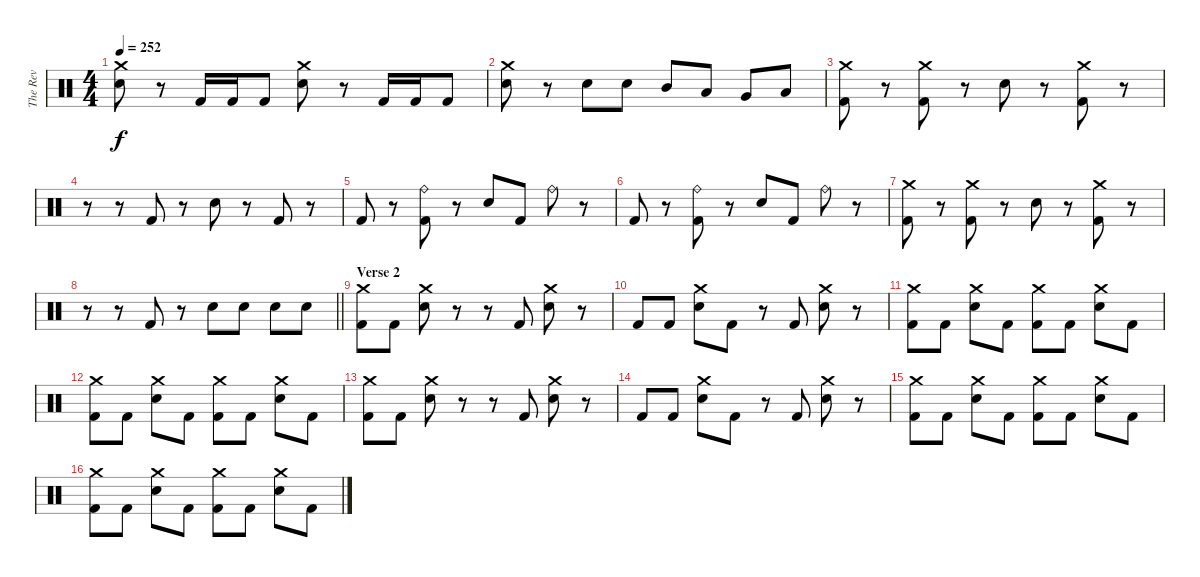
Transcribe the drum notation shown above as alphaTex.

\track ("The Rev" "The Rev") {instrument percussion}
\staff {score}
\articulation defaults
\ts (4 4)
\tempo 252
\clef neutral
\ks c
("Crash medium (hit)" "Electric Snare (hit)").8{dy f} r.8 "Kick (hit) 2".16 "Kick (hit) 2".16 "Kick (hit) 2".8 ("Crash medium (hit)" "Electric Snare (hit)").8 r.8 "Kick (hit) 2".16 "Kick (hit) 2".16 "Kick (hit) 2".8 |
("Crash medium (hit)" "Electric Snare (hit)").8 r.8 "Electric Snare (hit)".8 "Electric Snare (hit)".8 "Mid Tom (hit)".8 "Low Tom (hit)".8 "Very Low Tom (hit)".8 "Low Floor Tom (hit)".8 |
("Crash medium (hit)" "Kick (hit) 2").8 r.8 ("Crash medium (hit)" "Kick (hit) 2").8 r.8 "Electric Snare (hit)".8 r.8 ("Crash medium (hit)" "Kick (hit) 2").8 r.8 |
r.8 r.8 "Kick (hit) 2".8 r.8 "Electric Snare (hit)".8 r.8 "Kick (hit) 2".8 r.8 |
"Kick (hit) 2".8 r.8 ("Ride (bell)" "Kick (hit) 2").8 r.8 "Electric Snare (hit)".8 "Kick (hit) 2".8 "Ride (bell)".8 r.8 |
"Kick (hit) 2".8 r.8 ("Ride (bell)" "Kick (hit) 2").8 r.8 "Electric Snare (hit)".8 "Kick (hit) 2".8 "Ride (bell)".8 r.8 |
("Crash medium (hit)" "Kick (hit) 2").8 r.8 ("Crash medium (hit)" "Kick (hit) 2").8 r.8 "Electric Snare (hit)".8 r.8 ("Crash medium (hit)" "Kick (hit) 2").8 r.8 |
\barLineRight lightlight
r.8 r.8 "Kick (hit) 2".8 r.8 "Electric Snare (hit)".8 "Electric Snare (hit)".8 "Electric Snare (hit)".8 "Electric Snare (hit)".8 |
\section ("" "Verse 2")
("Crash medium (hit)" "Kick (hit) 2").8 "Kick (hit) 2".8 ("Crash medium (hit)" "Electric Snare (hit)").8 r.8 r.8 "Kick (hit) 2".8 ("Crash medium (hit)" "Electric Snare (hit)").8 r.8 |
"Kick (hit) 2".8 "Kick (hit) 2".8 ("Crash medium (hit)" "Electric Snare (hit)").8 "Kick (hit) 2".8 r.8 "Kick (hit) 2".8 ("Crash medium (hit)" "Electric Snare (hit)").8 r.8 |
("Crash medium (hit)" "Kick (hit) 2").8 "Kick (hit) 2".8 ("Crash medium (hit)" "Electric Snare (hit)").8 "Kick (hit) 2".8 ("Crash medium (hit)" "Kick (hit) 2").8 "Kick (hit) 2".8 ("Crash medium (hit)" "Electric Snare (hit)").8 "Kick (hit) 2".8 |
("Crash medium (hit)" "Kick (hit) 2").8 "Kick (hit) 2".8 ("Crash medium (hit)" "Electric Snare (hit)").8 "Kick (hit) 2".8 ("Crash medium (hit)" "Kick (hit) 2").8 "Kick (hit) 2".8 ("Crash medium (hit)" "Electric Snare (hit)").8 "Kick (hit) 2".8 |
("Crash medium (hit)" "Kick (hit) 2").8 "Kick (hit) 2".8 ("Crash medium (hit)" "Electric Snare (hit)").8 r.8 r.8 "Kick (hit) 2".8 ("Crash medium (hit)" "Electric Snare (hit)").8 r.8 |
"Kick (hit) 2".8 "Kick (hit) 2".8 ("Crash medium (hit)" "Electric Snare (hit)").8 "Kick (hit) 2".8 r.8 "Kick (hit) 2".8 ("Crash medium (hit)" "Electric Snare (hit)").8 r.8 |
("Crash medium (hit)" "Kick (hit) 2").8 "Kick (hit) 2".8 ("Crash medium (hit)" "Electric Snare (hit)").8 "Kick (hit) 2".8 ("Crash medium (hit)" "Kick (hit) 2").8 "Kick (hit) 2".8 ("Crash medium (hit)" "Electric Snare (hit)").8 "Kick (hit) 2".8 |
("Crash medium (hit)" "Kick (hit) 2").8 "Kick (hit) 2".8 ("Crash medium (hit)" "Electric Snare (hit)").8 "Kick (hit) 2".8 ("Crash medium (hit)" "Kick (hit) 2").8 "Kick (hit) 2".8 ("Crash medium (hit)" "Electric Snare (hit)").8 "Kick (hit) 2".8
